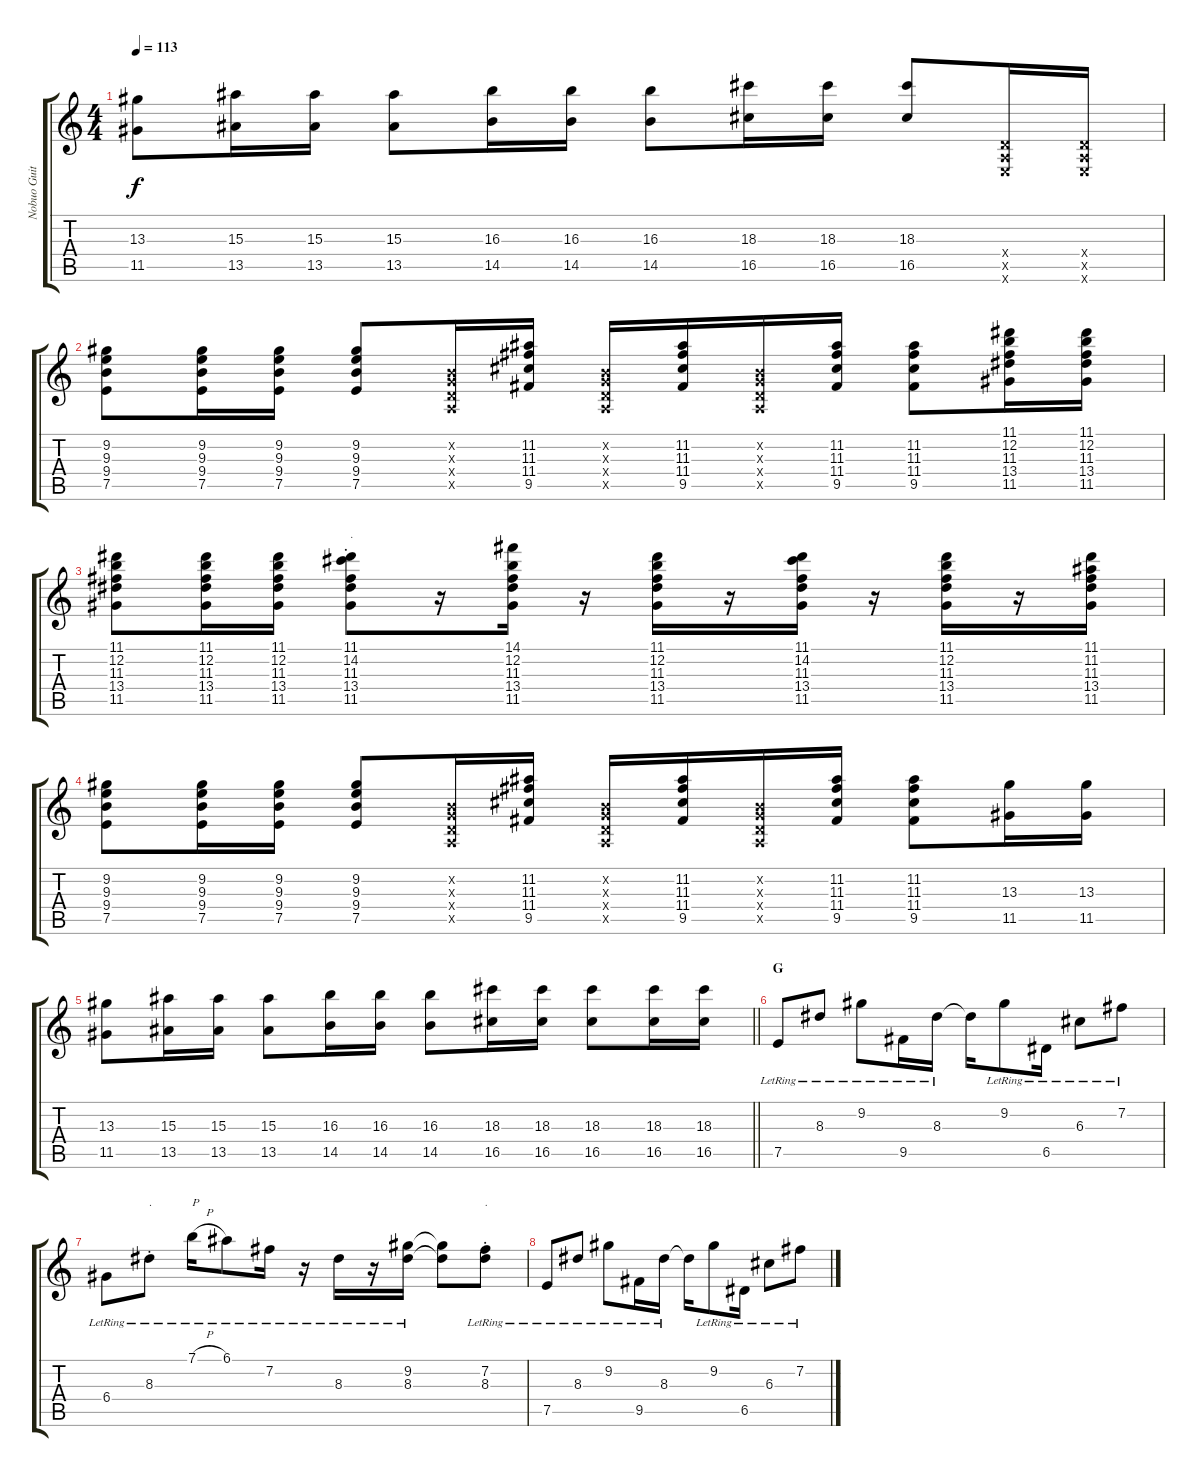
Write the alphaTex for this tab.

\track ("Nobuo Guitar" "Nobuo Guit") {instrument electricguitarjazz}
\staff {score tabs}
\tuning (E4 B3 G3 D3 A2 E2) {hide}
\ts (4 4)
\tempo 113
\clef g2
\ks c
(13.3 11.5).8{dy f} (15.3 13.5).16 (15.3 13.5).16 (15.3 13.5).8 (16.3 14.5).16 (16.3 14.5).16 (16.3 14.5).8 (18.3 16.5).16 (18.3 16.5).16 (18.3 16.5).8 (0.4{x} 0.5{x} 0.6{x}).16 (0.4{x} 0.5{x} 0.6{x}).16 |
(9.2 9.3 9.4 7.5).8 (9.2 9.3 9.4 7.5).16 (9.2 9.3 9.4 7.5).16 (9.2 9.3 9.4 7.5).8 (0.2{x} 0.3{x} 0.4{x} 0.5{x}).16 (11.2 11.3 11.4 9.5).16 (0.2{x} 0.3{x} 0.4{x} 0.5{x}).16 (11.2 11.3 11.4 9.5).16 (0.2{x} 0.3{x} 0.4{x} 0.5{x}).16 (11.2 11.3 11.4 9.5).16 (11.2 11.3 11.4 9.5).8 (11.1 12.2 11.3 13.4 11.5).16 (11.1 12.2 11.3 13.4 11.5).16 |
(11.1 12.2 11.3 13.4 11.5).8 (11.1 12.2 11.3 13.4 11.5).16 (11.1 12.2 11.3 13.4 11.5).16 (11.1{st} 14.2{st} 11.3{st} 13.4{st} 11.5{st}).8{txt "."} r.16 (14.1 12.2 11.3 13.4 11.5).16 r.16 (11.1 12.2 11.3 13.4 11.5).16 r.16 (11.1 14.2 11.3 13.4 11.5).16 r.16 (11.1 12.2 11.3 13.4 11.5).16 r.16 (11.1 11.2 11.3 13.4 11.5).16 |
(9.2 9.3 9.4 7.5).8 (9.2 9.3 9.4 7.5).16 (9.2 9.3 9.4 7.5).16 (9.2 9.3 9.4 7.5).8 (0.2{x} 0.3{x} 0.4{x} 0.5{x}).16 (11.2 11.3 11.4 9.5).16 (0.2{x} 0.3{x} 0.4{x} 0.5{x}).16 (11.2 11.3 11.4 9.5).16 (0.2{x} 0.3{x} 0.4{x} 0.5{x}).16 (11.2 11.3 11.4 9.5).16 (11.2 11.3 11.4 9.5).8 (13.3 11.5).16 (13.3 11.5).16 |
\barLineRight lightlight
(13.3 11.5).8 (15.3 13.5).16 (15.3 13.5).16 (15.3 13.5).8 (16.3 14.5).16 (16.3 14.5).16 (16.3 14.5).8 (18.3 16.5).16 (18.3 16.5).16 (18.3 16.5).8 (18.3 16.5).16 (18.3 16.5).16 |
\section ("" "G")
7.5{lr}.8{instrument electricguitarjazz} 8.3{lr}.8 9.2{lr}.8 9.5{lr}.16 8.3{lr}.16 8.3{t}.16 9.2{lr}.8 6.5{lr}.16 6.3{lr}.8 7.2{lr}.8 |
6.4{lr}.8 8.3{st lr}.8{txt "."} 7.1{h lr}.16{txt "P"} 6.1{lr}.8 7.2{lr}.16 r.16 8.3{lr}.16 r.16 (9.2{lr} 8.3{lr}).16 (9.2{t} 8.3{t}).8 (7.2{st lr} 8.3{st lr}).8{txt "."} |
7.5{lr}.8 8.3{lr}.8 9.2{lr}.8 9.5{lr}.16 8.3{lr}.16 8.3{t}.16 9.2{lr}.8 6.5{lr}.16 6.3{lr}.8 7.2{lr}.8
